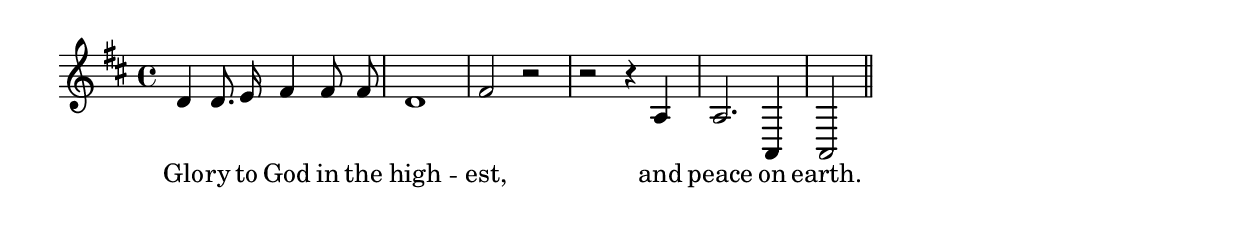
\version "2.6.3"
\include "english.ly"

melody = \relative {
  \key d \major
  \autoBeamOff
  d'4 d8. e16 fs4 fs8 fs8 | d1 | fs2 r2 | r2 r4 a,4 | a2. a,4 | a2 \bar "||"
}

\addlyrics { Glo -- ry to God in the high -- est, and peace on earth. }

\score {
  \new Staff \melody
  \midi { \tempo 4 = 130 }
  \layout {  
    indent = 0.0\cm
    \context {
      \Score
       \remove Bar_number_engraver
    }
  }
}